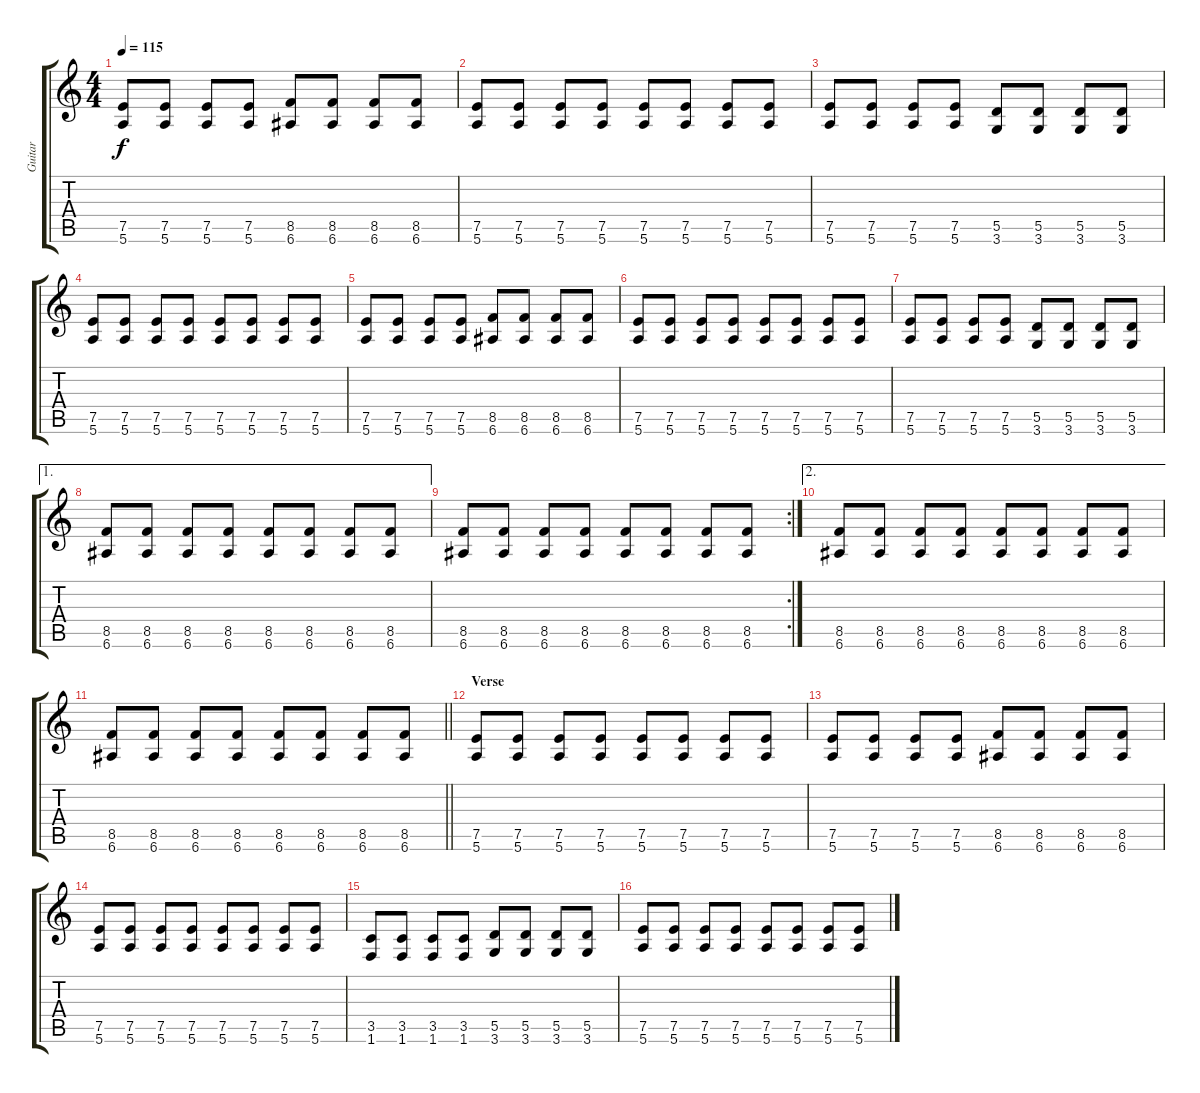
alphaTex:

\track ("Guitar" "Guitar") {instrument distortionguitar}
\staff {score tabs}
\tuning (E4 B3 G3 D3 A2 E2) {hide}
\ts (4 4)
\tempo 115
\clef g2
\ks c
(7.5 5.6).8{dy f} (7.5 5.6).8 (7.5 5.6).8 (7.5 5.6).8 (8.5 6.6).8 (8.5 6.6).8 (8.5 6.6).8 (8.5 6.6).8 |
(7.5 5.6).8 (7.5 5.6).8 (7.5 5.6).8 (7.5 5.6).8 (7.5 5.6).8 (7.5 5.6).8 (7.5 5.6).8 (7.5 5.6).8 |
(7.5 5.6).8 (7.5 5.6).8 (7.5 5.6).8 (7.5 5.6).8 (5.5 3.6).8 (5.5 3.6).8 (5.5 3.6).8 (5.5 3.6).8 |
(7.5 5.6).8 (7.5 5.6).8 (7.5 5.6).8 (7.5 5.6).8 (7.5 5.6).8 (7.5 5.6).8 (7.5 5.6).8 (7.5 5.6).8 |
(7.5 5.6).8 (7.5 5.6).8 (7.5 5.6).8 (7.5 5.6).8 (8.5 6.6).8 (8.5 6.6).8 (8.5 6.6).8 (8.5 6.6).8 |
(7.5 5.6).8 (7.5 5.6).8 (7.5 5.6).8 (7.5 5.6).8 (7.5 5.6).8 (7.5 5.6).8 (7.5 5.6).8 (7.5 5.6).8 |
(7.5 5.6).8 (7.5 5.6).8 (7.5 5.6).8 (7.5 5.6).8 (5.5 3.6).8 (5.5 3.6).8 (5.5 3.6).8 (5.5 3.6).8 |
\ae 1
(8.5 6.6).8 (8.5 6.6).8 (8.5 6.6).8 (8.5 6.6).8 (8.5 6.6).8 (8.5 6.6).8 (8.5 6.6).8 (8.5 6.6).8 |
\rc 2
(8.5 6.6).8 (8.5 6.6).8 (8.5 6.6).8 (8.5 6.6).8 (8.5 6.6).8 (8.5 6.6).8 (8.5 6.6).8 (8.5 6.6).8 |
\ae 2
(8.5 6.6).8 (8.5 6.6).8 (8.5 6.6).8 (8.5 6.6).8 (8.5 6.6).8 (8.5 6.6).8 (8.5 6.6).8 (8.5 6.6).8 |
\barLineRight lightlight
(8.5 6.6).8 (8.5 6.6).8 (8.5 6.6).8 (8.5 6.6).8 (8.5 6.6).8 (8.5 6.6).8 (8.5 6.6).8 (8.5 6.6).8 |
\section ("" "Verse")
(7.5 5.6).8 (7.5 5.6).8 (7.5 5.6).8 (7.5 5.6).8 (7.5 5.6).8 (7.5 5.6).8 (7.5 5.6).8 (7.5 5.6).8 |
(7.5 5.6).8 (7.5 5.6).8 (7.5 5.6).8 (7.5 5.6).8 (8.5 6.6).8 (8.5 6.6).8 (8.5 6.6).8 (8.5 6.6).8 |
(7.5 5.6).8 (7.5 5.6).8 (7.5 5.6).8 (7.5 5.6).8 (7.5 5.6).8 (7.5 5.6).8 (7.5 5.6).8 (7.5 5.6).8 |
(3.5 1.6).8 (3.5 1.6).8 (3.5 1.6).8 (3.5 1.6).8 (5.5 3.6).8 (5.5 3.6).8 (5.5 3.6).8 (5.5 3.6).8 |
(7.5 5.6).8 (7.5 5.6).8 (7.5 5.6).8 (7.5 5.6).8 (7.5 5.6).8 (7.5 5.6).8 (7.5 5.6).8 (7.5 5.6).8
